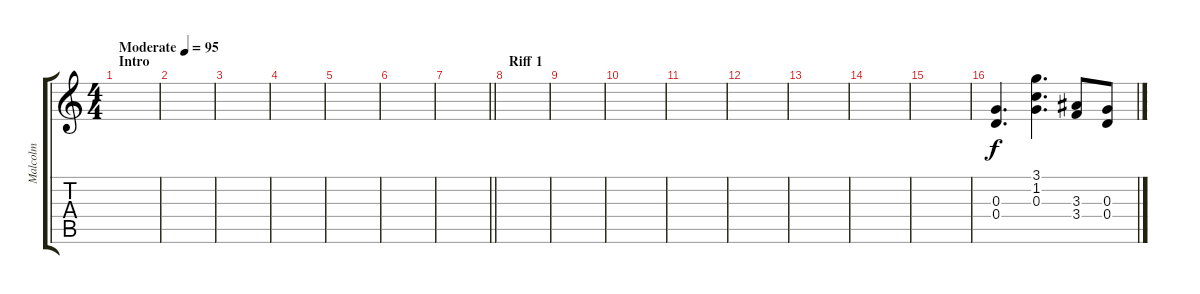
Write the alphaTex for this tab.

\track ("Malcolm" "Malcolm") {instrument overdrivenguitar}
\staff {score tabs}
\tuning (E4 B3 G3 D3 A2 E2) {hide}
\ts (4 4)
\section ("" "Intro")
\tempo (95 "Moderate")
\clef g2
\ks c
|
|
|
|
|
|
\barLineRight lightlight
|
\section ("" "Riff 1")
|
|
|
|
|
|
|
|
(0.3 0.4).4{d} (3.1 1.2 0.3).4{d} (3.3 3.4).8 (0.3 0.4).8
